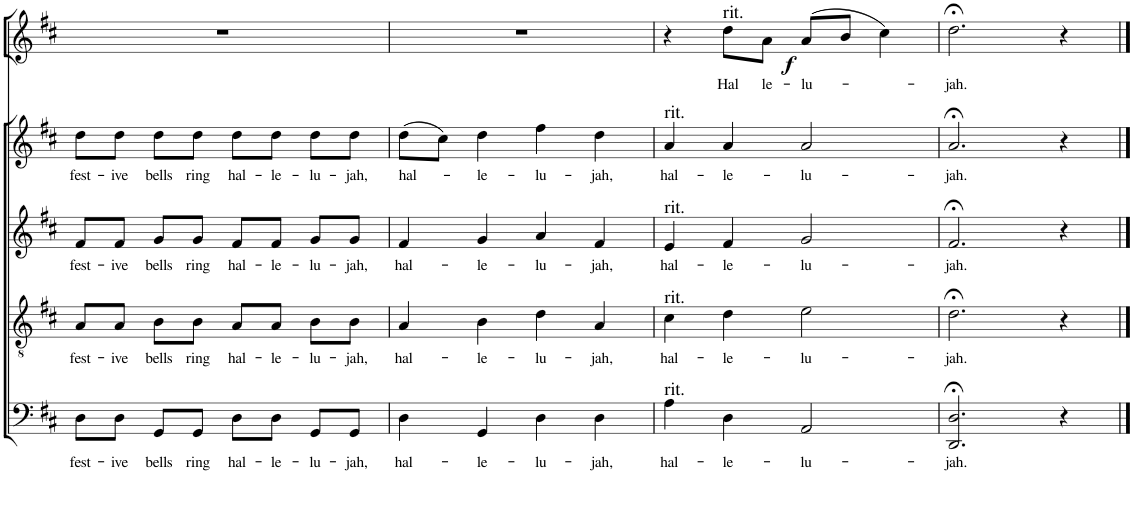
**kern	**text	**kern	**text	**kern	**text	**kern	**text	**kern	**text	**dynam
*part5	*part5	*part4	*part4	*part3	*part3	*part2	*part2	*part1	*part1	*part1
*staff5	*staff5	*staff4	*staff4	*staff3	*staff3	*staff2	*staff2	*staff1	*staff1	*staff1
*I"B	*	*I"T	*	*I"A	*	*I"S	*	*I"Solo	*	*
!!LO:PB:g=z
*clefF4	*	*clefGv2	*	*clefG2	*	*clefG2	*	*clefG2	*	*
*	*	*Trd1c2	*	*	*	*	*	*	*	*
*k[f#c#]	*	*k[f#c#]	*	*k[f#c#]	*	*k[f#c#]	*	*k[f#c#]	*	*
*M4/4	*	*M4/4	*	*M4/4	*	*M4/4	*	*M4/4	*	*
*met(c)	*	*met(c)	*	*met(c)	*	*met(c)	*	*met(c)	*	*
=80	=80	=80	=80	=80	=80	=80	=80	=80	=80	=80
!	!LO:LY:b	!	!LO:LY:b	!	!LO:LY:b	!	!LO:LY:b	!	!	!
8D\L	fest-	8A/L	fest-	8f#/L	fest-	8dd\L	fest-	1r	.	.
!	!LO:LY:b	!	!LO:LY:b	!	!LO:LY:b	!	!LO:LY:b	!	!	!
8D\J	-ive	8A/J	-ive	8f#/J	-ive	8dd\J	-ive	.	.	.
!	!LO:LY:b	!	!LO:LY:b	!	!LO:LY:b	!	!LO:LY:b	!	!	!
8GG/L	bells	8B\L	bells	8g/L	bells	8dd\L	bells	.	.	.
!	!LO:LY:b	!	!LO:LY:b	!	!LO:LY:b	!	!LO:LY:b	!	!	!
8GG/J	ring	8B\J	ring	8g/J	ring	8dd\J	ring	.	.	.
!	!LO:LY:b	!	!LO:LY:b	!	!LO:LY:b	!	!LO:LY:b	!	!	!
8D\L	hal-	8A/L	hal-	8f#/L	hal-	8dd\L	hal-	.	.	.
!	!LO:LY:b	!	!LO:LY:b	!	!LO:LY:b	!	!LO:LY:b	!	!	!
8D\J	-le-	8A/J	-le-	8f#/J	-le-	8dd\J	-le-	.	.	.
!	!LO:LY:b	!	!LO:LY:b	!	!LO:LY:b	!	!LO:LY:b	!	!	!
8GG/L	-lu-	8B\L	-lu-	8g/L	-lu-	8dd\L	-lu-	.	.	.
!	!LO:LY:b	!	!LO:LY:b	!	!LO:LY:b	!	!LO:LY:b	!	!	!
8GG/J	-jah,	8B\J	-jah,	8g/J	-jah,	8dd\J	-jah,	.	.	.
=81	=81	=81	=81	=81	=81	=81	=81	=81	=81	=81
!	!LO:LY:b	!	!LO:LY:b	!	!LO:LY:b	!	!LO:LY:b	!	!	!
4D\	hal-	4A/	hal-	4f#/	hal-	(8dd\L	hal-	1r	.	.
.	.	.	.	.	.	8cc#\J)	.	.	.	.
!	!LO:LY:b	!	!LO:LY:b	!	!LO:LY:b	!	!LO:LY:b	!	!	!
4GG/	-le-	4B\	-le-	4g/	-le-	4dd\	-le-	.	.	.
!	!LO:LY:b	!	!LO:LY:b	!	!LO:LY:b	!	!LO:LY:b	!	!	!
4D\	-lu-	4d\	-lu-	4a/	-lu-	4ff#\	-lu-	.	.	.
!	!LO:LY:b	!	!LO:LY:b	!	!LO:LY:b	!	!LO:LY:b	!	!	!
4D\	-jah,	4A/	-jah,	4f#/	-jah,	4dd\	-jah,	.	.	.
=82	=82	=82	=82	=82	=82	=82	=82	=82	=82	=82
!	!	!	!	!	!	!LO:TX:a:t=rit.	!	!	!	!
!	!	!	!	!LO:TX:a:t=rit.	!	!	!	!	!	!
!	!	!LO:TX:a:t=rit.	!	!	!	!	!	!	!	!
!LO:TX:a:t=rit.	!	!	!	!	!	!	!	!	!	!
!	!LO:LY:b	!	!LO:LY:b	!	!LO:LY:b	!	!LO:LY:b	!	!	!
4A\	hal-	4c#\	hal-	4e/	hal-	4a/	hal-	4r	.	.
!	!	!	!	!	!	!	!	!LO:TX:a:t=rit.	!	!
!	!LO:LY:b	!	!LO:LY:b	!	!LO:LY:b	!	!LO:LY:b	!	!LO:LY:b	!LO:DY:b
4D\	-le-	4d\	-le-	4f#/	-le-	4a/	-le-	8dd\L	Hal	f
!	!	!	!	!	!	!	!	!	!LO:LY:b	!
.	.	.	.	.	.	.	.	8a\J	-le-	.
!	!LO:LY:b	!	!LO:LY:b	!	!LO:LY:b	!	!LO:LY:b	!	!LO:LY:b	!
2AA/	-lu-	2e\	-lu-	2g/	-lu-	2a/	-lu-	(8a/L	-lu-	.
.	.	.	.	.	.	.	.	8b/J	.	.
.	.	.	.	.	.	.	.	4cc#\)	.	.
=83	=83	=83	=83	=83	=83	=83	=83	=83	=83	=83
!	!LO:LY:b	!	!LO:LY:b	!	!LO:LY:b	!	!LO:LY:b	!	!LO:LY:b	!
2.DD/;< 2.D/;<	-jah.	2.d;<\	-jah.	2.f#;</	-jah.	2.a;</	-jah.	2.dd;<\	-jah.	.
4r	.	4r	.	4r	.	4r	.	4r	.	.
==	==	==	==	==	==	==	==	==	==	==
*-	*-	*-	*-	*-	*-	*-	*-	*-	*-	*-
